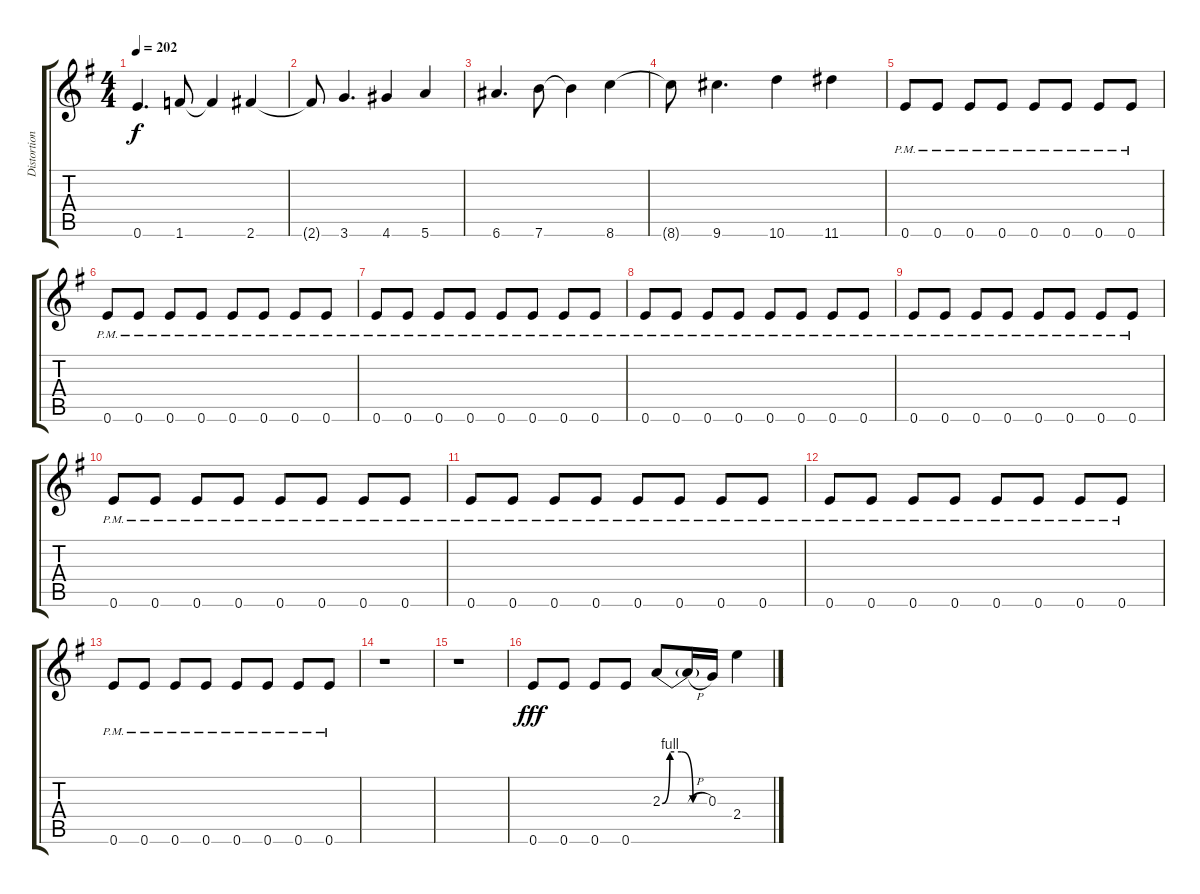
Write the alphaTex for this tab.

\track ("Distortion Gtr." "Distortion") {instrument distortionguitar}
\staff {score tabs}
\tuning (E4 B3 G3 D4 A3 E3) {hide}
\ts (4 4)
\tempo 202
\clef g2
\ks g
0.6.4{d dy f} 1.6.8 1.6{t}.4 2.6.4 |
2.6{t}.8 3.6.4{d} 4.6.4 5.6.4 |
6.6.4{d} 7.6.8 7.6{t}.4 8.6.4 |
8.6{t}.8 9.6.4{d} 10.6.4 11.6.4 |
0.6{pm}.8 0.6{pm}.8 0.6{pm}.8 0.6{pm}.8 0.6{pm}.8 0.6{pm}.8 0.6{pm}.8 0.6{pm}.8 |
0.6{pm}.8 0.6{pm}.8 0.6{pm}.8 0.6{pm}.8 0.6{pm}.8 0.6{pm}.8 0.6{pm}.8 0.6{pm}.8 |
0.6{pm}.8 0.6{pm}.8 0.6{pm}.8 0.6{pm}.8 0.6{pm}.8 0.6{pm}.8 0.6{pm}.8 0.6{pm}.8 |
0.6{pm}.8 0.6{pm}.8 0.6{pm}.8 0.6{pm}.8 0.6{pm}.8 0.6{pm}.8 0.6{pm}.8 0.6{pm}.8 |
0.6{pm}.8 0.6{pm}.8 0.6{pm}.8 0.6{pm}.8 0.6{pm}.8 0.6{pm}.8 0.6{pm}.8 0.6{pm}.8 |
0.6{pm}.8 0.6{pm}.8 0.6{pm}.8 0.6{pm}.8 0.6{pm}.8 0.6{pm}.8 0.6{pm}.8 0.6{pm}.8 |
0.6{pm}.8 0.6{pm}.8 0.6{pm}.8 0.6{pm}.8 0.6{pm}.8 0.6{pm}.8 0.6{pm}.8 0.6{pm}.8 |
0.6{pm}.8 0.6{pm}.8 0.6{pm}.8 0.6{pm}.8 0.6{pm}.8 0.6{pm}.8 0.6{pm}.8 0.6{pm}.8 |
0.6{pm}.8 0.6{pm}.8 0.6{pm}.8 0.6{pm}.8 0.6{pm}.8 0.6{pm}.8 0.6{pm}.8 0.6{pm}.8 |
r.1 |
r.1 |
0.6.8{dy fff} 0.6.8 0.6.8 0.6.8 2.3{be (custom 0 0 10 4 25 4 40 0 60 0)}.8 2.3{h t}.16 0.3.16 2.4.4
